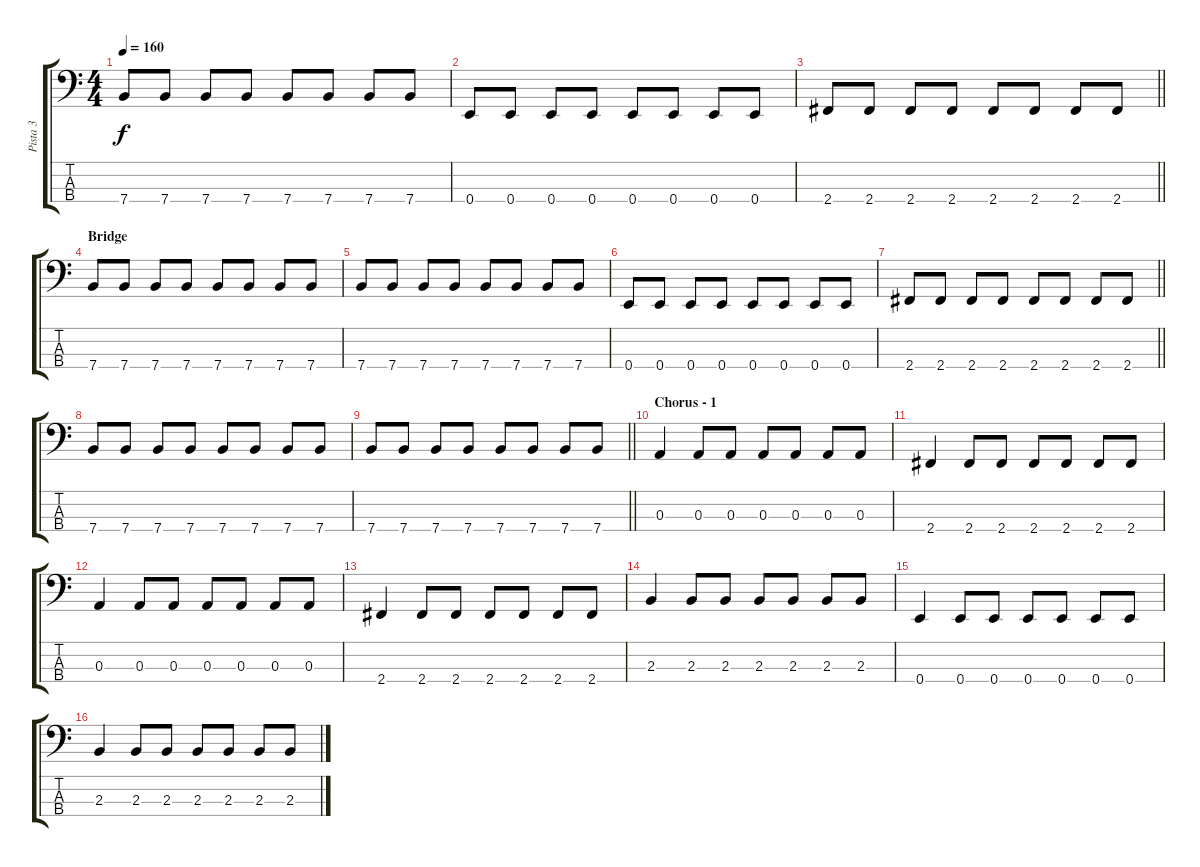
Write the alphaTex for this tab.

\track ("Pista 3" "Pista 3") {instrument electricbassfinger}
\staff {score tabs}
\tuning (G2 D2 A1 E1) {hide}
\ts (4 4)
\tempo 160
\clef f4
\ks c
7.4.8{dy f} 7.4.8 7.4.8 7.4.8 7.4.8 7.4.8 7.4.8 7.4.8 |
0.4.8 0.4.8 0.4.8 0.4.8 0.4.8 0.4.8 0.4.8 0.4.8 |
\barLineRight lightlight
2.4.8 2.4.8 2.4.8 2.4.8 2.4.8 2.4.8 2.4.8 2.4.8 |
\section ("" "Bridge")
7.4.8 7.4.8 7.4.8 7.4.8 7.4.8 7.4.8 7.4.8 7.4.8 |
7.4.8 7.4.8 7.4.8 7.4.8 7.4.8 7.4.8 7.4.8 7.4.8 |
0.4.8 0.4.8 0.4.8 0.4.8 0.4.8 0.4.8 0.4.8 0.4.8 |
\barLineRight lightlight
2.4.8 2.4.8 2.4.8 2.4.8 2.4.8 2.4.8 2.4.8 2.4.8 |
7.4.8 7.4.8 7.4.8 7.4.8 7.4.8 7.4.8 7.4.8 7.4.8 |
\barLineRight lightlight
7.4.8 7.4.8 7.4.8 7.4.8 7.4.8 7.4.8 7.4.8 7.4.8 |
\section ("" "Chorus - 1")
0.3.4 0.3.8 0.3.8 0.3.8 0.3.8 0.3.8 0.3.8 |
2.4.4 2.4.8 2.4.8 2.4.8 2.4.8 2.4.8 2.4.8 |
0.3.4 0.3.8 0.3.8 0.3.8 0.3.8 0.3.8 0.3.8 |
2.4.4 2.4.8 2.4.8 2.4.8 2.4.8 2.4.8 2.4.8 |
2.3.4 2.3.8 2.3.8 2.3.8 2.3.8 2.3.8 2.3.8 |
0.4.4 0.4.8 0.4.8 0.4.8 0.4.8 0.4.8 0.4.8 |
2.3.4 2.3.8 2.3.8 2.3.8 2.3.8 2.3.8 2.3.8
